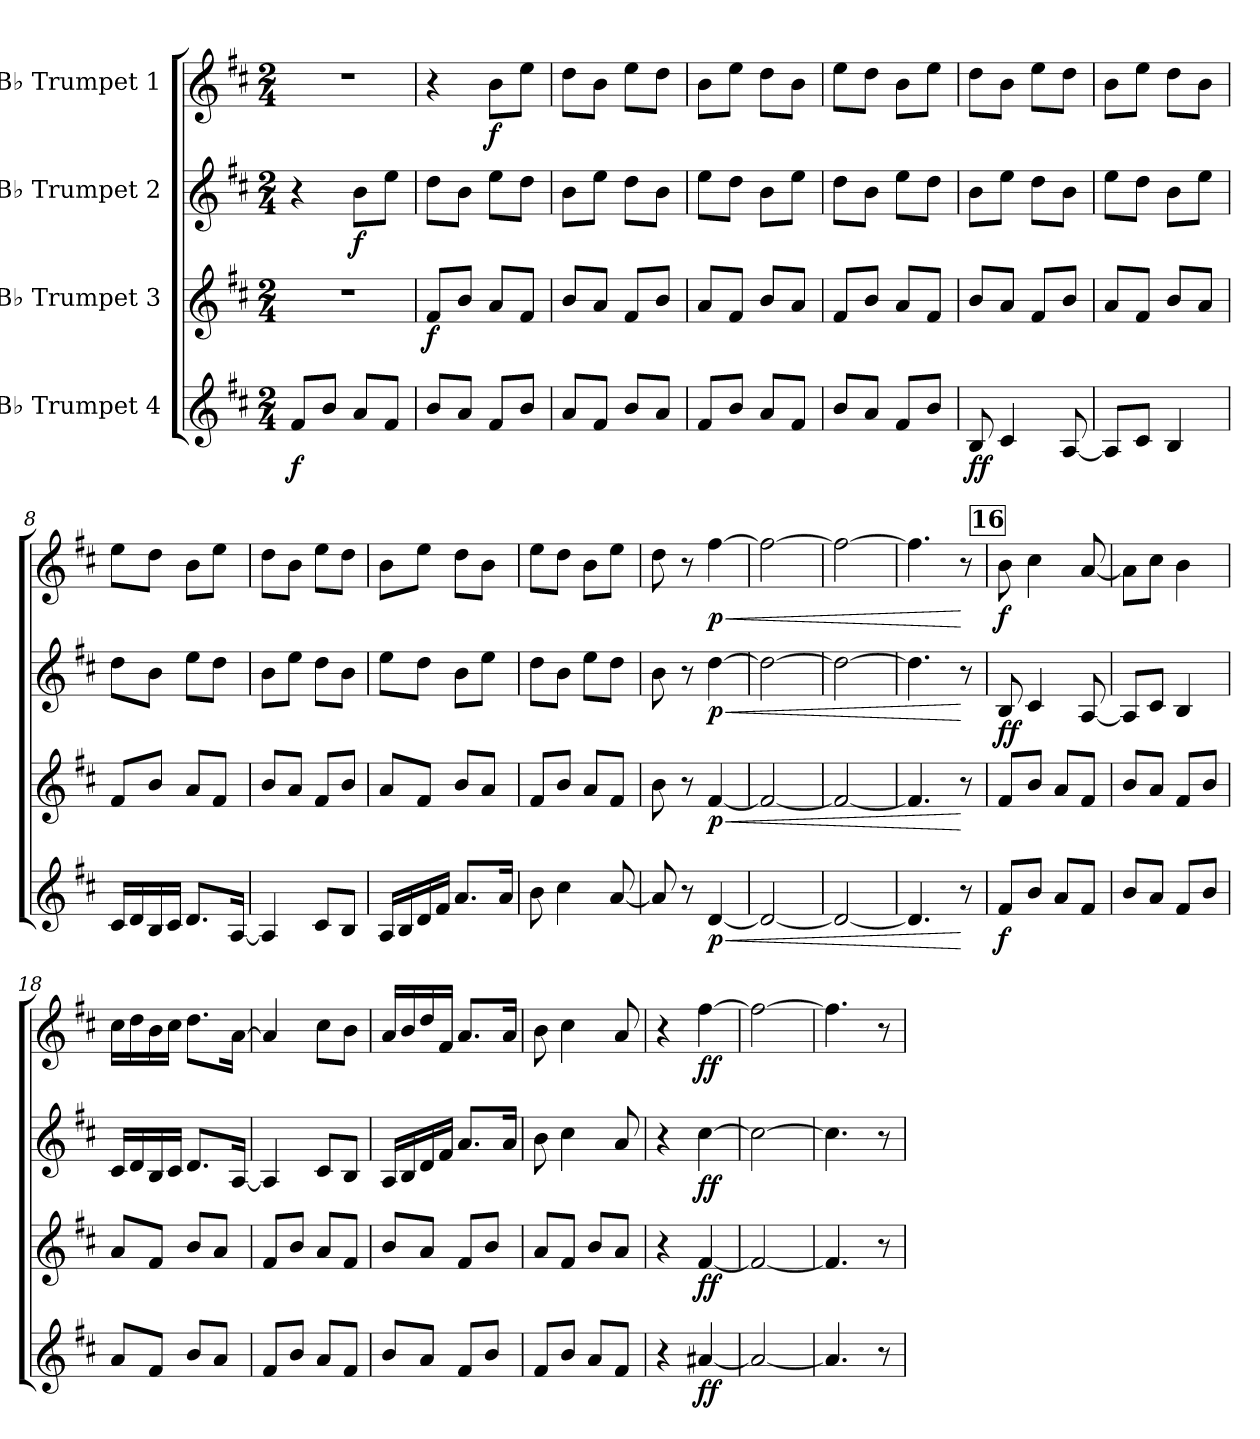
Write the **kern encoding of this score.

**kern	**dynam	**kern	**dynam	**kern	**dynam	**kern	**dynam
*part4	*part4	*part3	*part3	*part2	*part2	*part1	*part1
*staff4	*staff4	*staff3	*staff3	*staff2	*staff2	*staff1	*staff1
*I"B♭ Trumpet 4	*	*I"B♭ Trumpet 3	*	*I"B♭ Trumpet 2	*	*I"B♭ Trumpet 1	*
*clefG2	*	*clefG2	*	*clefG2	*	*clefG2	*
*ITrd1c2	*	*ITrd1c2	*	*ITrd1c2	*	*ITrd1c2	*
*k[]	*	*k[]	*	*k[]	*	*k[]	*
*M2/4	*	*M2/4	*	*M2/4	*	*M2/4	*
*MM120	*	*MM120	*	*MM120	*	*MM120	*
=1	=1	=1	=1	=1	=1	=1	=1
!	!LO:DY:b	!	!	!	!	!	!
8e/L	f	2r	.	4r	.	2r	.
8a/J	.	.	.	.	.	.	.
!	!	!	!	!	!LO:DY:b	!	!
8g/L	.	.	.	8a\L	f	.	.
8e/J	.	.	.	8dd\J	.	.	.
=2	=2	=2	=2	=2	=2	=2	=2
!	!	!	!LO:DY:b	!	!	!	!
8a/L	.	8e/L	f	8cc\L	.	4r	.
8g/J	.	8a/J	.	8a\J	.	.	.
!	!	!	!	!	!	!	!LO:DY:b
8e/L	.	8g/L	.	8dd\L	.	8a\L	f
8a/J	.	8e/J	.	8cc\J	.	8dd\J	.
=3	=3	=3	=3	=3	=3	=3	=3
8g/L	.	8a/L	.	8a\L	.	8cc\L	.
8e/J	.	8g/J	.	8dd\J	.	8a\J	.
8a/L	.	8e/L	.	8cc\L	.	8dd\L	.
8g/J	.	8a/J	.	8a\J	.	8cc\J	.
=4	=4	=4	=4	=4	=4	=4	=4
8e/L	.	8g/L	.	8dd\L	.	8a\L	.
8a/J	.	8e/J	.	8cc\J	.	8dd\J	.
8g/L	.	8a/L	.	8a\L	.	8cc\L	.
8e/J	.	8g/J	.	8dd\J	.	8a\J	.
=5	=5	=5	=5	=5	=5	=5	=5
8a/L	.	8e/L	.	8cc\L	.	8dd\L	.
8g/J	.	8a/J	.	8a\J	.	8cc\J	.
8e/L	.	8g/L	.	8dd\L	.	8a\L	.
8a/J	.	8e/J	.	8cc\J	.	8dd\J	.
=6	=6	=6	=6	=6	=6	=6	=6
!	!LO:DY:b	!	!	!	!	!	!
8A/	ff	8a/L	.	8a\L	.	8cc\L	.
4B/	.	8g/J	.	8dd\J	.	8a\J	.
.	.	8e/L	.	8cc\L	.	8dd\L	.
[8G/	.	8a/J	.	8a\J	.	8cc\J	.
=7	=7	=7	=7	=7	=7	=7	=7
8G/L]	.	8g/L	.	8dd\L	.	8a\L	.
8B/J	.	8e/J	.	8cc\J	.	8dd\J	.
4A/	.	8a/L	.	8a\L	.	8cc\L	.
.	.	8g/J	.	8dd\J	.	8a\J	.
!!LO:LB:g=z
=8	=8	=8	=8	=8	=8	=8	=8
16B/LL	.	8e/L	.	8cc\L	.	8dd\L	.
16c/	.	.	.	.	.	.	.
16A/	.	8a/J	.	8a\J	.	8cc\J	.
16B/JJ	.	.	.	.	.	.	.
8.c/L	.	8g/L	.	8dd\L	.	8a\L	.
.	.	8e/J	.	8cc\J	.	8dd\J	.
[16G/Jk	.	.	.	.	.	.	.
=9	=9	=9	=9	=9	=9	=9	=9
4G/]	.	8a/L	.	8a\L	.	8cc\L	.
.	.	8g/J	.	8dd\J	.	8a\J	.
8B/L	.	8e/L	.	8cc\L	.	8dd\L	.
8A/J	.	8a/J	.	8a\J	.	8cc\J	.
=10	=10	=10	=10	=10	=10	=10	=10
16G/LL	.	8g/L	.	8dd\L	.	8a\L	.
16A/	.	.	.	.	.	.	.
16c/	.	8e/J	.	8cc\J	.	8dd\J	.
16e/JJ	.	.	.	.	.	.	.
8.g/L	.	8a/L	.	8a\L	.	8cc\L	.
.	.	8g/J	.	8dd\J	.	8a\J	.
16g/Jk	.	.	.	.	.	.	.
=11	=11	=11	=11	=11	=11	=11	=11
8a\	.	8e/L	.	8cc\L	.	8dd\L	.
4b\	.	8a/J	.	8a\J	.	8cc\J	.
.	.	8g/L	.	8dd\L	.	8a\L	.
[8g/	.	8e/J	.	8cc\J	.	8dd\J	.
=12	=12	=12	=12	=12	=12	=12	=12
8g/]	.	8a\	.	8a\	.	8cc\	.
8r	.	8r	.	8r	.	8r	.
!	!LO:HP:b	!	!LO:HP:b	!	!LO:HP:b	!	!LO:HP:b
!	!LO:DY:n=1:b	!	!LO:DY:n=1:b	!	!LO:DY:n=1:b	!	!LO:DY:n=1:b
[4c/	< p	[4e/	< p	[4cc\	< p	[4ee\	< p
=13	=13	=13	=13	=13	=13	=13	=13
2c/_	.	2e/_	.	2cc\_	.	2ee\_	.
=14	=14	=14	=14	=14	=14	=14	=14
2c/_	.	2e/_	.	2cc\_	.	2ee\_	.
=15	=15	=15	=15	=15	=15	=15	=15
4.c/]	.	4.e/]	.	4.cc\]	.	4.ee\]	.
8r	[	8r	[	8r	[	8r	[
!!LO:LB:g=z
!!LO:REH:place=s1:a:B:fs=14:t=16
=16	=16	=16	=16	=16	=16	=16	=16
!	!LO:DY:b	!	!LO:DY:b	!	!	!	!
!	!	!	!LO:DY:n=1:a	!	!	!	!LO:DY:b
8e/L	f	8e/L	f f	8A/	.	8a\	f
8a/J	.	8a/J	.	4B/	.	4b\	.
8g/L	.	8g/L	.	.	.	.	.
8e/J	.	8e/J	.	[8G/	.	[8g/	.
=17	=17	=17	=17	=17	=17	=17	=17
8a/L	.	8a/L	.	8G/L]	.	8g\L]	.
8g/J	.	8g/J	.	8B/J	.	8b\J	.
8e/L	.	8e/L	.	4A/	.	4a\	.
8a/J	.	8a/J	.	.	.	.	.
=18	=18	=18	=18	=18	=18	=18	=18
8g/L	.	8g/L	.	16B/LL	.	16b\LL	.
.	.	.	.	16c/	.	16cc\	.
8e/J	.	8e/J	.	16A/	.	16a\	.
.	.	.	.	16B/JJ	.	16b\JJ	.
8a/L	.	8a/L	.	8.c/L	.	8.cc\L	.
8g/J	.	8g/J	.	.	.	.	.
.	.	.	.	[16G/Jk	.	[16g\Jk	.
=19	=19	=19	=19	=19	=19	=19	=19
8e/L	.	8e/L	.	4G/]	.	4g/]	.
8a/J	.	8a/J	.	.	.	.	.
8g/L	.	8g/L	.	8B/L	.	8b\L	.
8e/J	.	8e/J	.	8A/J	.	8a\J	.
=20	=20	=20	=20	=20	=20	=20	=20
8a/L	.	8a/L	.	16G/LL	.	16g/LL	.
.	.	.	.	16A/	.	16a/	.
8g/J	.	8g/J	.	16c/	.	16cc/	.
.	.	.	.	16e/JJ	.	16e/JJ	.
8e/L	.	8e/L	.	8.g/L	.	8.g/L	.
8a/J	.	8a/J	.	.	.	.	.
.	.	.	.	16g/Jk	.	16g/Jk	.
=21	=21	=21	=21	=21	=21	=21	=21
8e/L	.	8g/L	.	8a\	.	8a\	.
8a/J	.	8e/J	.	4b\	.	4b\	.
8g/L	.	8a/L	.	.	.	.	.
8e/J	.	8g/J	.	8g/	.	8g/	.
=22	=22	=22	=22	=22	=22	=22	=22
4r	.	4r	.	4r	.	4r	.
!	!LO:DY:b	!	!LO:DY:b	!	!LO:DY:b	!	!LO:DY:b
[4g#X/	ff	[4e/	ff	[4b\	ff	[4ee\	ff
!!LO:PB:g=z
=23	=23	=23	=23	=23	=23	=23	=23
2g#/_	.	2e/_	.	2b\_	.	2ee\_	.
=24	=24	=24	=24	=24	=24	=24	=24
4.g#/]	.	4.e/]	.	4.b\]	.	4.ee\]	.
8r	.	8r	.	8r	.	8r	.
=	=	=	=	=	=	=	=
*-	*-	*-	*-	*-	*-	*-	*-
